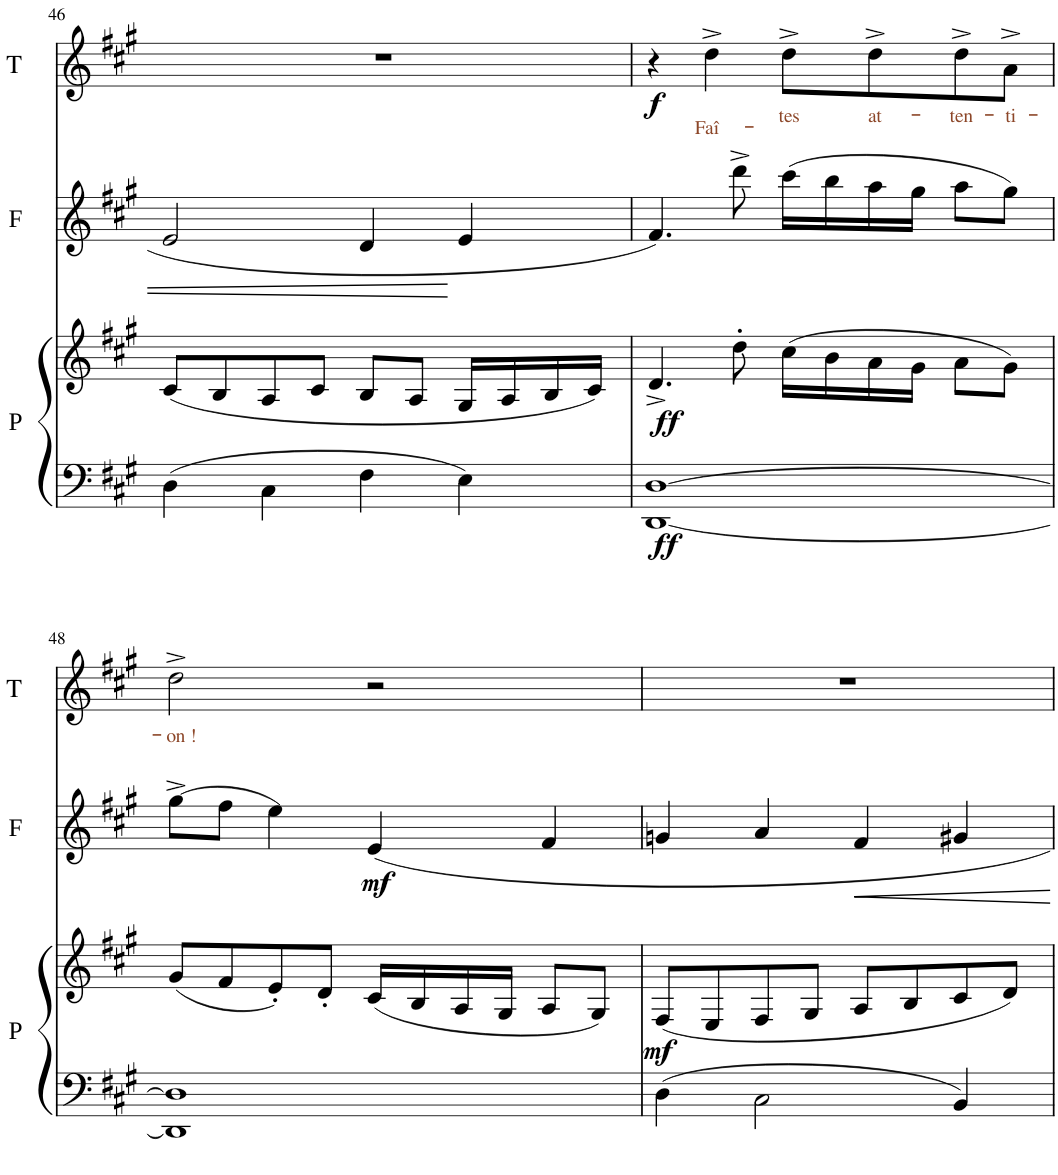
**kern	**kern	**dynam	**kern	**dynam	**kern	**text	**dynam
*part3	*part3	*part3	*part2	*part2	*part1	*part1	*part1
*staff4	*staff3	*staff3/4	*staff2	*staff2	*staff1	*staff1	*staff1
*I"Piano	*	*	*I"Flute	*	*I"T	*	*
*I'P	*	*	*I'F	*	*I'T	*	*
!!LO:PB:g=z
*clefF4	*clefG2	*	*clefG2	*	*clefG2	*	*
*k[f#c#g#]	*k[f#c#g#]	*	*k[f#c#g#]	*	*k[f#c#g#]	*	*
*M4/4	*M4/4	*	*M4/4	*	*M4/4	*	*
=46	=46	=46	=46	=46	=46	=46	=46
4D\	(8c#/L	.	2e/	.	1r	.	.
.	8B/	.	.	.	.	.	.
4C#\	8A/	.	.	.	.	.	.
.	8c#/J	.	.	.	.	.	.
4F#\	8B/L	.	4d/	.	.	.	.
.	8A/J	.	.	.	.	.	.
4E\	16G#/LL	.	4e/	.	.	.	.
.	16A/	.	.	.	.	.	.
.	16B/	.	.	.	.	.	.
.	16c#/JJ)	.	.	.	.	.	.
=47	=47	=47	=47	=47	=47	=47	=47
!	!	!LO:DY:b=2	!	!	!	!	!
!	!	!LO:DY:n=1:b	!	!	!	!	!LO:DY:b
[1DD [1D	4.d^/	ff ff	4.f#/	.	4r	.	f
!	!	!	!	!	!	!LO:LY:b:color=#8C4628	!
.	.	.	.	.	4dd^\	Faî-	.
.	8dd'\	.	8ddd^\	.	.	.	.
!	!	!	!	!	!	!LO:LY:b:color=#8C4628	!
.	(16cc#\LL	.	(16ccc#\LL	.	8dd^\L	-tes	.
.	16b\	.	16bb\	.	.	.	.
!	!	!	!	!	!	!LO:LY:b:color=#8C4628	!
.	16a\	.	16aa\	.	8dd^\	at-	.
.	16g#\JJ	.	16gg#\JJ	.	.	.	.
!	!	!	!	!	!	!LO:LY:b:color=#8C4628	!
.	8a\L	.	8aa\L	.	8dd^\	-ten-	.
!	!	!	!	!	!	!LO:LY:b:color=#8C4628	!
.	8g#\J)	.	8gg#\J)	.	8a^\J	-ti-	.
!!LO:LB:g=z
=48	=48	=48	=48	=48	=48	=48	=48
!	!	!	!	!	!	!LO:LY:b:color=#8C4628	!
1DD] 1D]	(8g#/L	.	(8gg#^\L	.	2dd^\	-on !	.
.	8f#/	.	8ff#\J	.	.	.	.
.	8e'/)	.	4ee\)	.	.	.	.
.	8d'/J	.	.	.	.	.	.
!	!	!	!	!LO:DY:b	!	!	!
.	(16c#/LL	.	4e/	mf	2r	.	.
.	16B/	.	.	.	.	.	.
.	16A/	.	.	.	.	.	.
.	16G#/JJ	.	.	.	.	.	.
.	8A/L	.	4f#/	.	.	.	.
.	8G#/J)	.	.	.	.	.	.
=49	=49	=49	=49	=49	=49	=49	=49
!	!	!LO:DY:b	!	!	!	!	!
4D\	(8F#/L	mf	4gn/	.	1r	.	.
.	8E/	.	.	.	.	.	.
2C#\	8F#/	.	4a/	.	.	.	.
.	8G#/J	.	.	.	.	.	.
.	8A/L	.	4f#/	.	.	.	.
.	8B/	.	.	.	.	.	.
4BB/	8c#/	.	4g#X/	.	.	.	.
.	8d/J)	.	.	.	.	.	.
=	=	=	=	=	=	=	=
*-	*-	*-	*-	*-	*-	*-	*-
